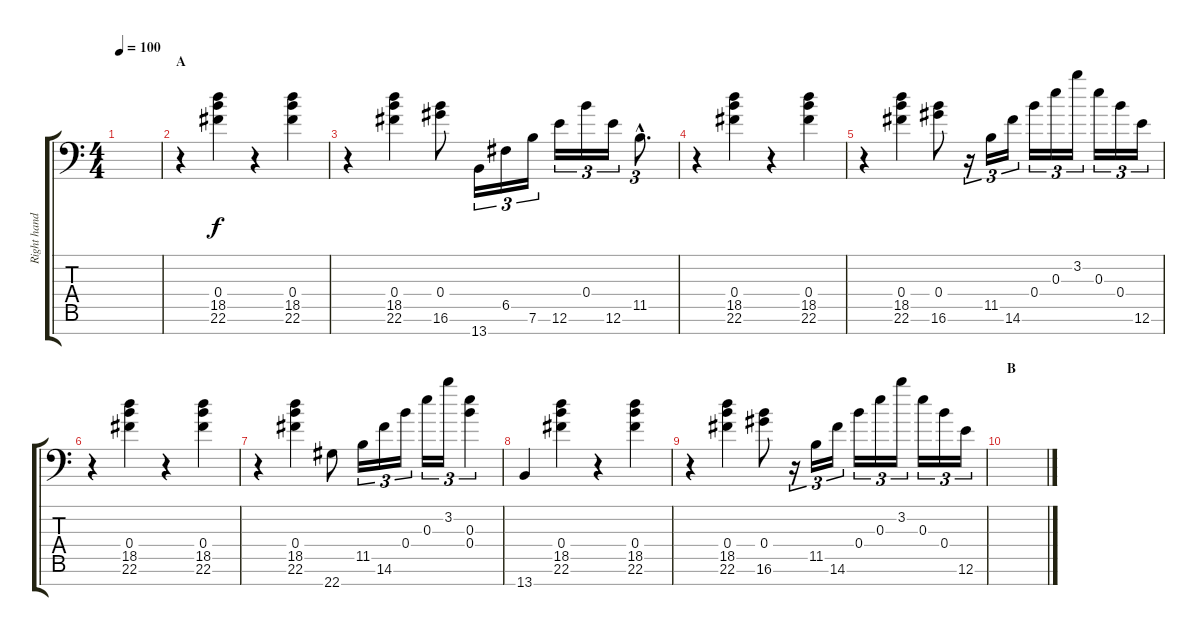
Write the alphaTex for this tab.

\track ("Right hand" "Right hand") {instrument acousticgrandpiano}
\staff {score tabs}
\tuning (Gb7 Ab5 E5 B4 C3 E3 Bb1) {hide}
\ts (4 4)
\tempo 100
\clef f4
\ks c
|
\section ("" "A")
r.4 (0.4 18.5 22.6).4 r.4 (0.4 18.5 22.6).4 |
r.4 (0.4 18.5 22.6).4 (0.4 16.6).8 13.7.16{tu (3 2)} 6.5.16{tu (3 2)} 7.6.16{tu (3 2)} 12.6.16{tu (3 2)} 0.4.16{tu (3 2)} 12.6.16{tu (3 2)} 11.5{hac}.8{d tu (3 2)} |
r.4 (0.4 18.5 22.6).4 r.4 (0.4 18.5 22.6).4 |
r.4 (0.4 18.5 22.6).4 (0.4 16.6).8 r.16{tu (3 2)} 11.5.16{tu (3 2)} 14.6.16{tu (3 2)} 0.4.16{tu (3 2)} 0.3.16{tu (3 2)} 3.2.16{tu (3 2)} 0.3.16{tu (3 2)} 0.4.16{tu (3 2)} 12.6.16{tu (3 2)} |
r.4 (0.4 18.5 22.6).4 r.4 (0.4 18.5 22.6).4 |
r.4 (0.4 18.5 22.6).4 22.7.8 11.5.16{tu (3 2)} 14.6.16{tu (3 2)} 0.4.16{tu (3 2)} 0.3.16{tu (3 2)} 3.2.16{tu (3 2)} (0.3 0.4).4{tu (3 2)} |
13.7.4 (0.4 18.5 22.6).4 r.4 (0.4 18.5 22.6).4 |
r.4 (0.4 18.5 22.6).4 (0.4 16.6).8 r.16{tu (3 2)} 11.5.16{tu (3 2)} 14.6.16{tu (3 2)} 0.4.16{tu (3 2)} 0.3.16{tu (3 2)} 3.2.16{tu (3 2)} 0.3.16{tu (3 2)} 0.4.16{tu (3 2)} 12.6.16{tu (3 2)} |
\section ("" "B")
